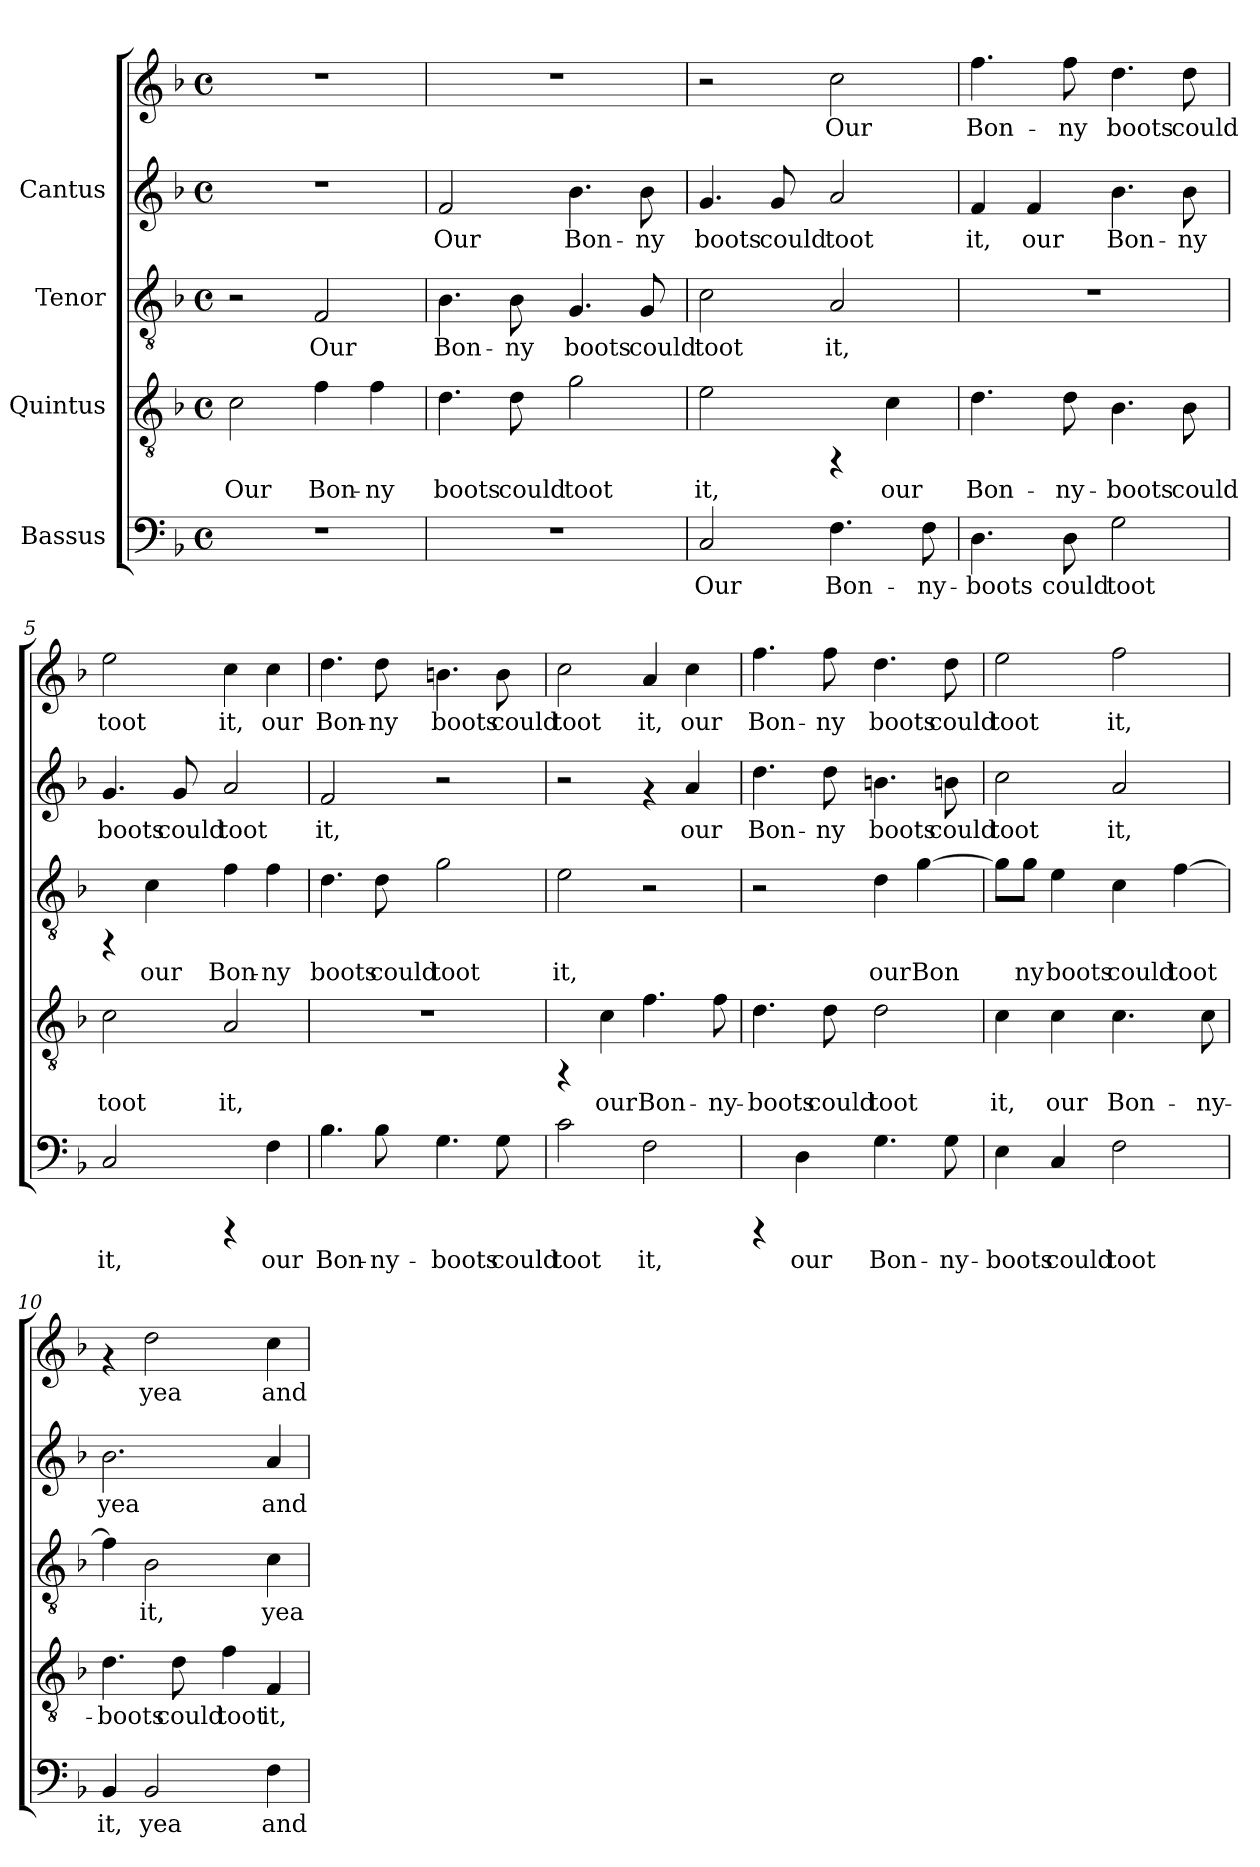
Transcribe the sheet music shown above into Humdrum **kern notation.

**kern	**text	**kern	**text	**kern	**text	**kern	**text	**kern	**text
*part4	*part4	*part3	*part3	*part2	*part2	*part1	*part1	*part1	*part1
*staff5	*staff5	*staff4	*staff4	*staff3	*staff3	*staff2	*staff2	*staff1	*staff1
*I"Bassus	*	*I"Quintus	*	*I"Tenor	*	*I"Cantus	*	*	*
!!LO:PB:g=z
*stria5	*	*stria5	*	*stria5	*	*stria5	*	*stria5	*
*clefF4	*	*clefGv2	*	*clefGv2	*	*clefG2	*	*clefG2	*
*k[b-]	*	*k[b-]	*	*k[b-]	*	*k[b-]	*	*k[b-]	*
*F:	*	*F:	*	*F:	*	*F:	*	*F:	*
*M4/4	*	*M4/4	*	*M4/4	*	*M4/4	*	*M4/4	*
*met(c)	*	*met(c)	*	*met(c)	*	*met(c)	*	*met(c)	*
*MM144	*	*MM144	*	*MM144	*	*MM144	*	*MM144	*
=1	=1	=1	=1	=1	=1	=1	=1	=1	=1
!	!	!	!LO:LY:b:cj	!	!	!	!	!	!
1r	.	2c\	Our	2r	.	1r	.	1r	.
!	!	!	!LO:LY:b:cj	!	!LO:LY:b:cj	!	!	!	!
.	.	4f\	Bon-	2F/	Our	.	.	.	.
!	!	!	!LO:LY:b:cj	!	!	!	!	!	!
.	.	4f\	-ny	.	.	.	.	.	.
=2	=2	=2	=2	=2	=2	=2	=2	=2	=2
!	!	!	!LO:LY:b:cj	!	!LO:LY:b:cj	!	!LO:LY:b:cj	!	!
1r	.	4.d\	boots	4.B-\	Bon-	2f/	Our	1r	.
!	!	!	!LO:LY:b:cj	!	!LO:LY:b:cj	!	!	!	!
.	.	8d\	could	8B-\	-ny	.	.	.	.
!	!	!	!LO:LY:b:cj	!	!LO:LY:b:cj	!	!LO:LY:b:cj	!	!
.	.	2g\	toot	4.G/	boots	4.b-\	Bon-	.	.
!	!	!	!	!	!LO:LY:b:cj	!	!LO:LY:b:cj	!	!
.	.	.	.	8G/	could	8b-\	-ny	.	.
=3	=3	=3	=3	=3	=3	=3	=3	=3	=3
!	!LO:LY:b:cj	!	!LO:LY:b:cj	!	!LO:LY:b:cj	!	!LO:LY:b:cj	!	!
2C/	Our	2e\	it,	2c\	toot	4.g/	boots	2r	.
!	!	!	!	!	!	!	!LO:LY:b:cj	!	!
.	.	.	.	.	.	8g/	could	.	.
!	!LO:LY:b:cj	!	!	!	!LO:LY:b:cj	!	!LO:LY:b:cj	!	!LO:LY:b:cj
4.F\	Bon-	4rFF	.	2A/	it,	2a/	toot	2cc\	Our
!	!	!	!LO:LY:b:cj	!	!	!	!	!	!
.	.	4c\	our	.	.	.	.	.	.
!	!LO:LY:b:cj	!	!	!	!	!	!	!	!
8F\	-ny-	.	.	.	.	.	.	.	.
=4	=4	=4	=4	=4	=4	=4	=4	=4	=4
!	!LO:LY:b:cj	!	!LO:LY:b:cj	!	!	!	!LO:LY:b:cj	!	!LO:LY:b:cj
4.D\	-boots	4.d\	Bon-	1r	.	4f/	it,	4.ff\	Bon-
!	!	!	!	!	!	!	!LO:LY:b:cj	!	!
.	.	.	.	.	.	4f/	our	.	.
!	!LO:LY:b:cj	!	!LO:LY:b:cj	!	!	!	!	!	!LO:LY:b:cj
8D\	could	8d\	-ny-	.	.	.	.	8ff\	-ny
!	!LO:LY:b:cj	!	!LO:LY:b:cj	!	!	!	!LO:LY:b:cj	!	!LO:LY:b:cj
2G\	toot	4.B-\	-boots	.	.	4.b-\	Bon-	4.dd\	boots
!	!	!	!LO:LY:b:cj	!	!	!	!LO:LY:b:cj	!	!LO:LY:b:cj
.	.	8B-\	could	.	.	8b-\	-ny	8dd\	could
!!LO:LB:g=z
=5	=5	=5	=5	=5	=5	=5	=5	=5	=5
!	!LO:LY:b:cj	!	!LO:LY:b:cj	!	!	!	!LO:LY:b:cj	!	!LO:LY:b:cj
2C/	it,	2c\	toot	4rFF	.	4.g/	boots	2ee\	toot
!	!	!	!	!	!LO:LY:b:cj	!	!	!	!
.	.	.	.	4c\	our	.	.	.	.
!	!	!	!	!	!	!	!LO:LY:b:cj	!	!
.	.	.	.	.	.	8g/	could	.	.
!	!	!	!LO:LY:b:cj	!	!LO:LY:b:cj	!	!LO:LY:b:cj	!	!LO:LY:b:cj
4rCCC	.	2A/	it,	4f\	Bon-	2a/	toot	4cc\	it,
!	!LO:LY:b:cj	!	!	!	!LO:LY:b:cj	!	!	!	!LO:LY:b:cj
4F\	our	.	.	4f\	-ny	.	.	4cc\	our
=6	=6	=6	=6	=6	=6	=6	=6	=6	=6
!	!LO:LY:b:cj	!	!	!	!LO:LY:b:cj	!	!LO:LY:b:cj	!	!LO:LY:b:cj
4.B-\	Bon-	1r	.	4.d\	boots	2f/	it,	4.dd\	Bon-
!	!LO:LY:b:cj	!	!	!	!LO:LY:b:cj	!	!	!	!LO:LY:b:cj
8B-\	-ny-	.	.	8d\	could	.	.	8dd\	-ny
!	!LO:LY:b:cj	!	!	!	!LO:LY:b:cj	!	!	!	!LO:LY:b:cj
4.G\	-boots	.	.	2g\	toot	2r	.	4.bn\	boots
!	!LO:LY:b:cj	!	!	!	!	!	!	!	!LO:LY:b:cj
8G\	could	.	.	.	.	.	.	8b\	could
=7	=7	=7	=7	=7	=7	=7	=7	=7	=7
!	!LO:LY:b:cj	!	!	!	!LO:LY:b:cj	!	!	!	!LO:LY:b:cj
2c\	toot	4rFF	.	2e\	it,	2r	.	2cc\	toot
!	!	!	!LO:LY:b:cj	!	!	!	!	!	!
.	.	4c\	our	.	.	.	.	.	.
!	!LO:LY:b:cj	!	!LO:LY:b:cj	!	!	!	!	!	!LO:LY:b:cj
2F\	it,	4.f\	Bon-	2r	.	4rf	.	4a/	it,
!	!	!	!	!	!	!	!LO:LY:b:cj	!	!LO:LY:b:cj
.	.	.	.	.	.	4a/	our	4cc\	our
!	!	!	!LO:LY:b:cj	!	!	!	!	!	!
.	.	8f\	-ny-	.	.	.	.	.	.
=8	=8	=8	=8	=8	=8	=8	=8	=8	=8
!	!	!	!LO:LY:b:cj	!	!	!	!LO:LY:b:cj	!	!LO:LY:b:cj
4rCCC	.	4.d\	-boots	2r	.	4.dd\	Bon-	4.ff\	Bon-
!	!LO:LY:b:cj	!	!	!	!	!	!	!	!
4D\	our	.	.	.	.	.	.	.	.
!	!	!	!LO:LY:b:cj	!	!	!	!LO:LY:b:cj	!	!LO:LY:b:cj
.	.	8d\	could	.	.	8dd\	-ny	8ff\	-ny
!	!LO:LY:b:cj	!	!LO:LY:b:cj	!	!LO:LY:b:cj	!	!LO:LY:b:cj	!	!LO:LY:b:cj
4.G\	Bon-	2d\	toot	4d\	our	4.bn\	boots	4.dd\	boots
!	!	!	!	!	!LO:LY:b:cj	!	!	!	!
.	.	.	.	[>4g\	Bon-	.	.	.	.
!	!LO:LY:b:cj	!	!	!	!	!	!LO:LY:b:cj	!	!LO:LY:b:cj
8G\	-ny-	.	.	.	.	8bn\	could	8dd\	could
!!LO:PB:g=z
=9	=9	=9	=9	=9	=9	=9	=9	=9	=9
!	!LO:LY:b:cj	!	!LO:LY:b:cj	!	!LO:LY:b:cj	!	!LO:LY:b:cj	!	!LO:LY:b:cj
4E\	-boots	4c\	it,	8g\L]	-	2cc\	toot	2ee\	toot
!	!	!	!	!	!LO:LY:b:cj	!	!	!	!
.	.	.	.	8g\J	ny	.	.	.	.
!	!LO:LY:b:cj	!	!LO:LY:b:cj	!	!LO:LY:b:cj	!	!	!	!
4C/	could	4c\	our	4e\	boots	.	.	.	.
!	!LO:LY:b:cj	!	!LO:LY:b:cj	!	!LO:LY:b:cj	!	!LO:LY:b:cj	!	!LO:LY:b:cj
2F\	toot	4.c\	Bon-	4c\	could	2a/	it,	2ff\	it,
!	!	!	!	!	!LO:LY:b:cj	!	!	!	!
.	.	.	.	[>4f\	toot	.	.	.	.
!	!	!	!LO:LY:b:cj	!	!	!	!	!	!
.	.	8c\	-ny-	.	.	.	.	.	.
=10	=10	=10	=10	=10	=10	=10	=10	=10	=10
!	!LO:LY:b:cj	!	!LO:LY:b:cj	!	!LO:LY:b:cj	!	!LO:LY:b:cj	!	!
4BB-/	it,	4.d\	-boots	4f\]	.	2.b-\	yea	4rf	.
!	!LO:LY:b:cj	!	!	!	!LO:LY:b:cj	!	!	!	!LO:LY:b:cj
2BB-/	yea	.	.	2B-\	it,	.	.	2dd\	yea
!	!	!	!LO:LY:b:cj	!	!	!	!	!	!
.	.	8d\	could	.	.	.	.	.	.
!	!	!	!LO:LY:b:cj	!	!	!	!	!	!
.	.	4f\	toot	.	.	.	.	.	.
!	!LO:LY:b:cj	!	!LO:LY:b:cj	!	!LO:LY:b:cj	!	!LO:LY:b:cj	!	!LO:LY:b:cj
4F\	and	4F/	it,	4c\	yea	4a/	and	4cc\	and
=	=	=	=	=	=	=	=	=	=
*-	*-	*-	*-	*-	*-	*-	*-	*-	*-
